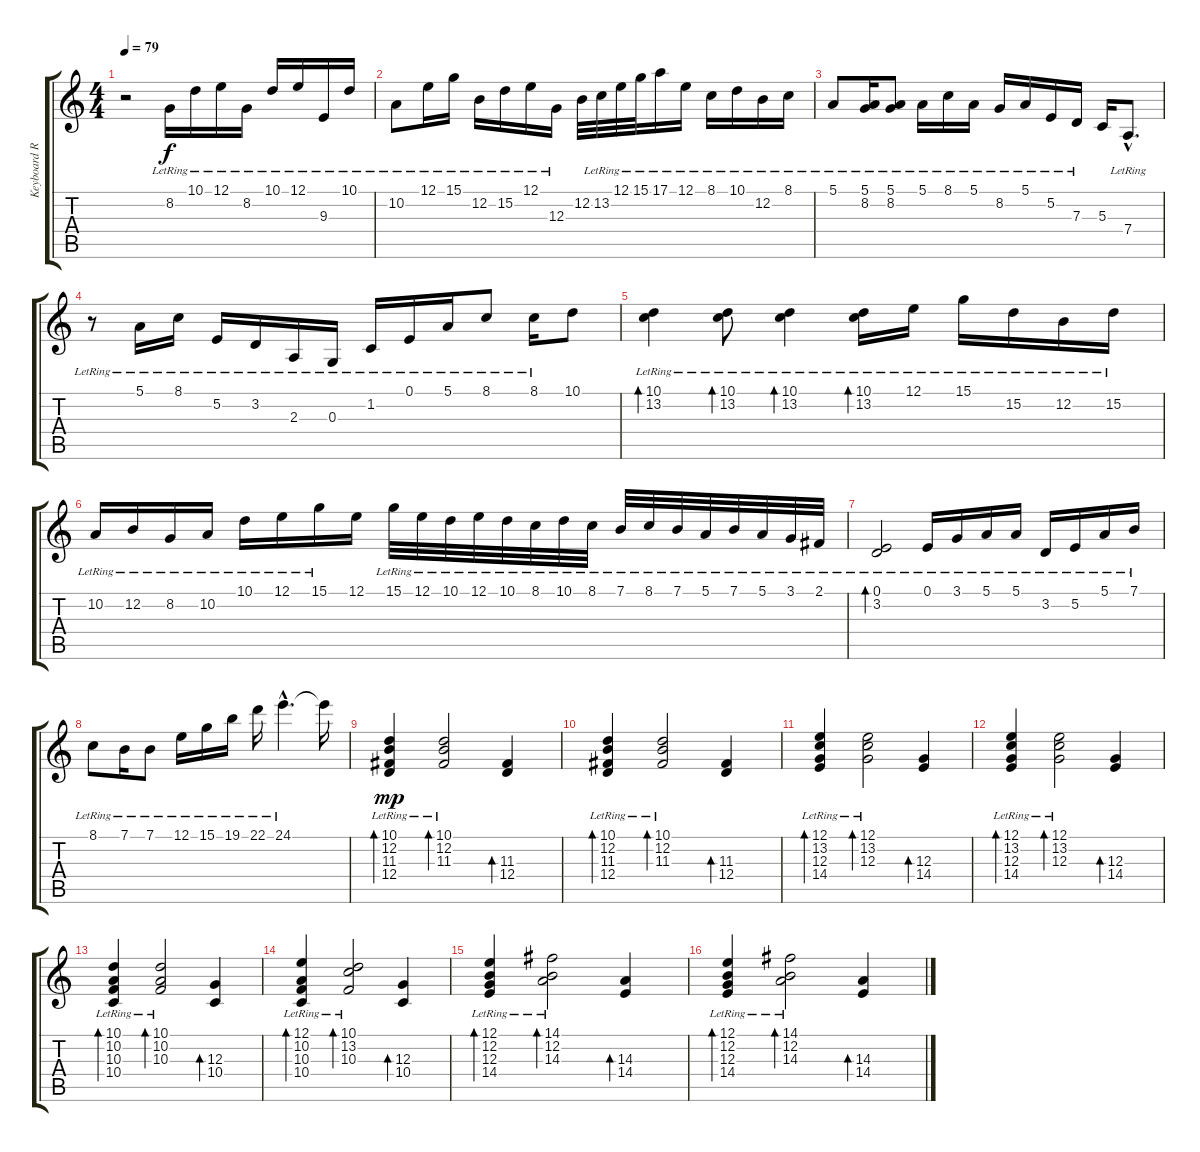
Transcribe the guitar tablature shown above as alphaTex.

\track ("Keyboard Right Hand" "Keyboard R") {instrument acousticgrandpiano}
\staff {score tabs}
\tuning (E4 B3 G3 D3 A2 E2) {hide}
\ts (4 4)
\tempo 79
\clef g2
\ks c
r.2{dy mp instrument acousticgrandpiano} 8.2{lr}.16{dy f instrument acousticgrandpiano} 10.1{lr}.16 12.1{lr}.16 8.2{lr}.16 10.1{lr}.16 12.1{lr}.16 9.3{lr}.16 10.1{lr}.16 |
10.2{lr}.8 12.1{lr}.16 15.1{lr}.16 12.2{lr}.16 15.2{lr}.16 12.1{lr}.16 12.3{lr}.16 12.2.32 13.2{lr}.32 12.1{lr}.32 15.1{lr}.32 17.1{lr}.16 12.1{lr}.16 8.1{lr}.16 10.1{lr}.16 12.2{lr}.16 8.1{lr}.16 |
5.1{lr}.8 (5.1{lr} 8.2{lr}).16 (5.1{lr} 8.2{lr}).8 5.1{lr}.16 8.1{lr}.16 5.1{lr}.16 8.2{lr}.16 5.1{lr}.16 5.2{lr}.16 7.3{lr}.16 5.3.16 7.4{hac lr}.8{d} |
r.8 5.1{lr}.16 8.1{lr}.16 5.2{lr}.16 3.2{lr}.16 2.3{lr}.16 0.3{lr}.16 1.2{lr}.16 0.1{lr}.16 5.1{lr}.16 8.1{lr}.8 8.1{lr}.16 10.1.8 |
(10.1{lr} 13.2{lr}).4{bd 120} (10.1{lr} 13.2{lr}).8{bd 120} (10.1{lr} 13.2{lr}).4{bd 120} (10.1{lr} 13.2{lr}).16{bd 120} 12.1{lr}.16 15.1{lr}.16 15.2{lr}.16 12.2{lr}.16 15.2{lr}.16 |
10.2{lr}.16 12.2{lr}.16 8.2{lr}.16 10.2{lr}.16 10.1{lr}.16 12.1{lr}.16 15.1{lr}.16 12.1.16 15.1{lr}.32 12.1{lr}.32 10.1{lr}.32 12.1{lr}.32 10.1{lr}.32 8.1{lr}.32 10.1{lr}.32 8.1{lr}.32 7.1{lr}.32 8.1{lr}.32 7.1{lr}.32 5.1{lr}.32 7.1{lr}.32 5.1{lr}.32 3.1{lr}.32 2.1{lr}.32 |
(0.1{lr} 3.2{lr}).2{bd 120} 0.1{lr}.16 3.1{lr}.16 5.1{lr}.16 5.1{lr}.16 3.2{lr}.16 5.2{lr}.16 5.1{lr}.16 7.1{lr}.16 |
8.1{lr}.8 7.1{lr}.16 7.1{lr}.8 12.1{lr}.16 15.1{lr}.16 19.1{lr}.16 22.1{lr}.16 24.1{hac lr}.4{d} 24.1{t}.16 |
(10.1{lr} 12.2{lr} 11.3{lr} 12.4{lr}).4{bd 240 dy mp instrument glockenspiel} (10.1{lr} 12.2{lr} 11.3{lr}).2{bd 240} (11.3 12.4).4{bd 240} |
(10.1{lr} 12.2{lr} 11.3{lr} 12.4{lr}).4{bd 240 instrument glockenspiel} (10.1{lr} 12.2{lr} 11.3{lr}).2{bd 240} (11.3 12.4).4{bd 240} |
(12.1{lr} 13.2{lr} 12.3{lr} 14.4{lr}).4{bd 240 instrument glockenspiel} (12.1{lr} 13.2{lr} 12.3{lr}).2{bd 240} (12.3 14.4).4{bd 240} |
(12.1{lr} 13.2{lr} 12.3{lr} 14.4{lr}).4{bd 240 instrument glockenspiel} (12.1{lr} 13.2{lr} 12.3{lr}).2{bd 240} (12.3 14.4).4{bd 240} |
(10.1{lr} 10.2{lr} 10.3{lr} 10.4{lr}).4{bd 240 instrument glockenspiel} (10.1{lr} 10.2{lr} 10.3{lr}).2{bd 240} (12.3 10.4).4{bd 240} |
(12.1{lr} 10.2{lr} 10.3{lr} 10.4{lr}).4{bd 240 instrument glockenspiel} (10.1{lr} 13.2{lr} 10.3{lr}).2{bd 240} (12.3 10.4).4{bd 240} |
(12.1{lr} 12.2{lr} 12.3{lr} 14.4{lr}).4{bd 240 instrument glockenspiel} (14.1{lr} 12.2{lr} 14.3{lr}).2{bd 240} (14.3 14.4).4{bd 240} |
(12.1{lr} 12.2{lr} 12.3{lr} 14.4{lr}).4{bd 240 instrument glockenspiel} (14.1{lr} 12.2{lr} 14.3{lr}).2{bd 240} (14.3 14.4).4{bd 240}
